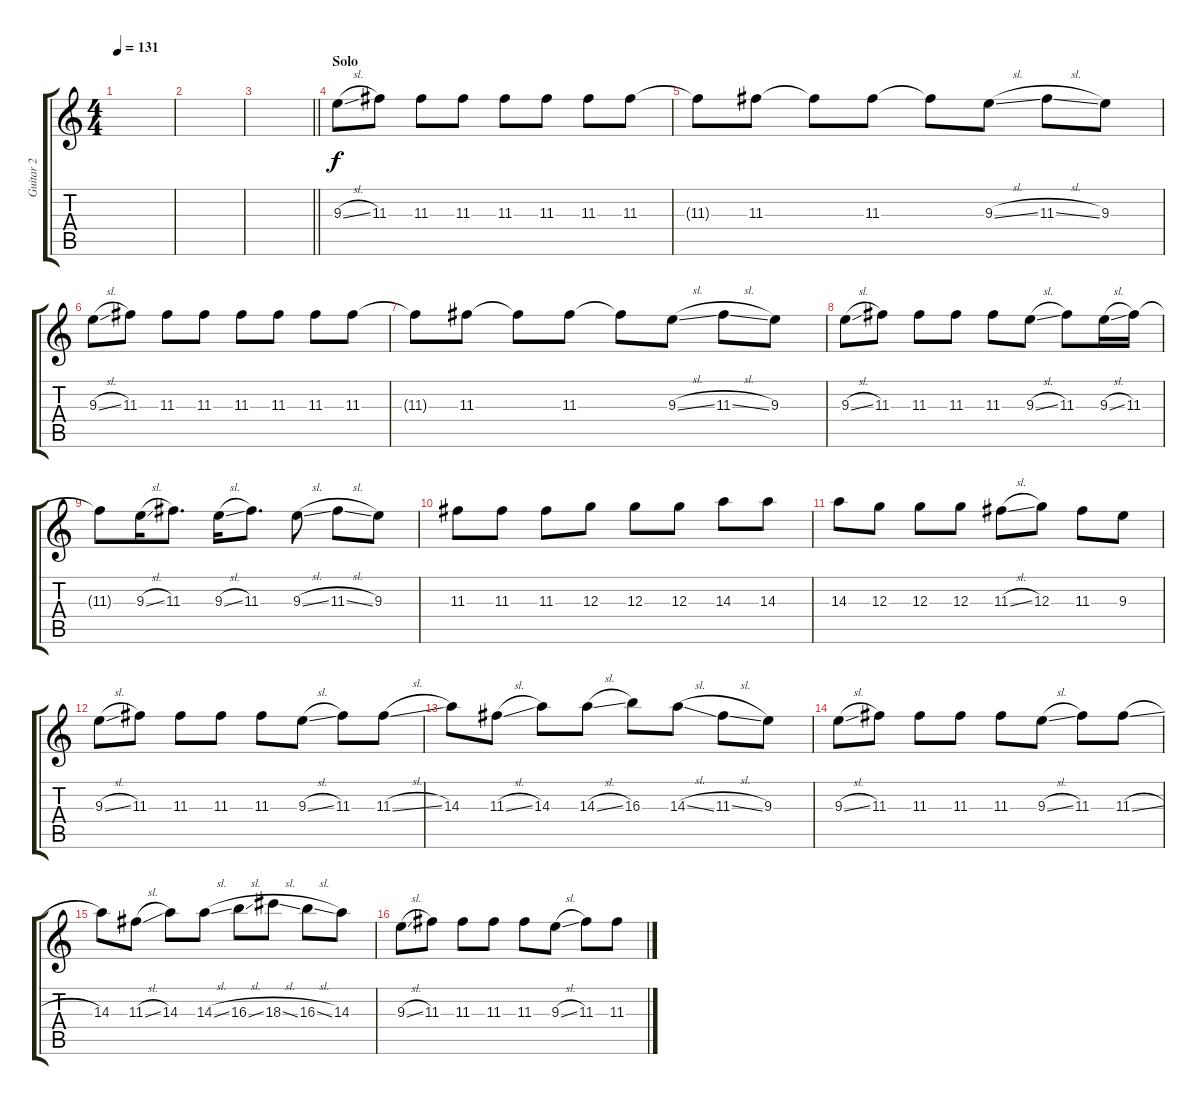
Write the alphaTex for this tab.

\track ("Guitar 2" "Guitar 2") {instrument overdrivenguitar}
\staff {score tabs}
\tuning (E4 B3 G3 D3 A2 E2) {hide}
\ts (4 4)
\tempo 131
\clef g2
\ks c
|
|
\barLineRight lightlight
|
\section ("" "Solo")
9.3{sl}.8{dy f volume 16} 11.3.8 11.3.8 11.3.8 11.3.8 11.3.8 11.3.8 11.3.8 |
11.3{t}.8 11.3.8 11.3{t}.8 11.3.8 11.3{t}.8 9.3{sl}.8 11.3{sl}.8 9.3.8 |
9.3{sl}.8 11.3.8 11.3.8 11.3.8 11.3.8 11.3.8 11.3.8 11.3.8 |
11.3{t}.8 11.3.8 11.3{t}.8 11.3.8 11.3{t}.8 9.3{sl}.8 11.3{sl}.8 9.3.8 |
9.3{sl}.8 11.3.8 11.3.8 11.3.8 11.3.8 9.3{sl}.8 11.3.8 9.3{sl}.16 11.3.16 |
11.3{t}.8 9.3{sl}.16 11.3.8{d} 9.3{sl}.16 11.3.8{d} 9.3{sl}.8 11.3{sl}.8 9.3.8 |
11.3.8 11.3.8 11.3.8 12.3.8 12.3.8 12.3.8 14.3.8 14.3.8 |
14.3.8 12.3.8 12.3.8 12.3.8 11.3{sl}.8 12.3.8 11.3.8 9.3.8 |
9.3{sl}.8 11.3.8 11.3.8 11.3.8 11.3.8 9.3{sl}.8 11.3.8 11.3{sl}.8 |
14.3.8 11.3{sl}.8 14.3.8 14.3{sl}.8 16.3.8 14.3{sl}.8 11.3{sl}.8 9.3.8 |
9.3{sl}.8 11.3.8 11.3.8 11.3.8 11.3.8 9.3{sl}.8 11.3.8 11.3{sl}.8 |
14.3.8 11.3{sl}.8 14.3.8 14.3{sl}.8 16.3{sl}.8 18.3{sl}.8 16.3{sl}.8 14.3.8 |
9.3{sl}.8 11.3.8 11.3.8 11.3.8 11.3.8 9.3{sl}.8 11.3.8 11.3{sl}.8
